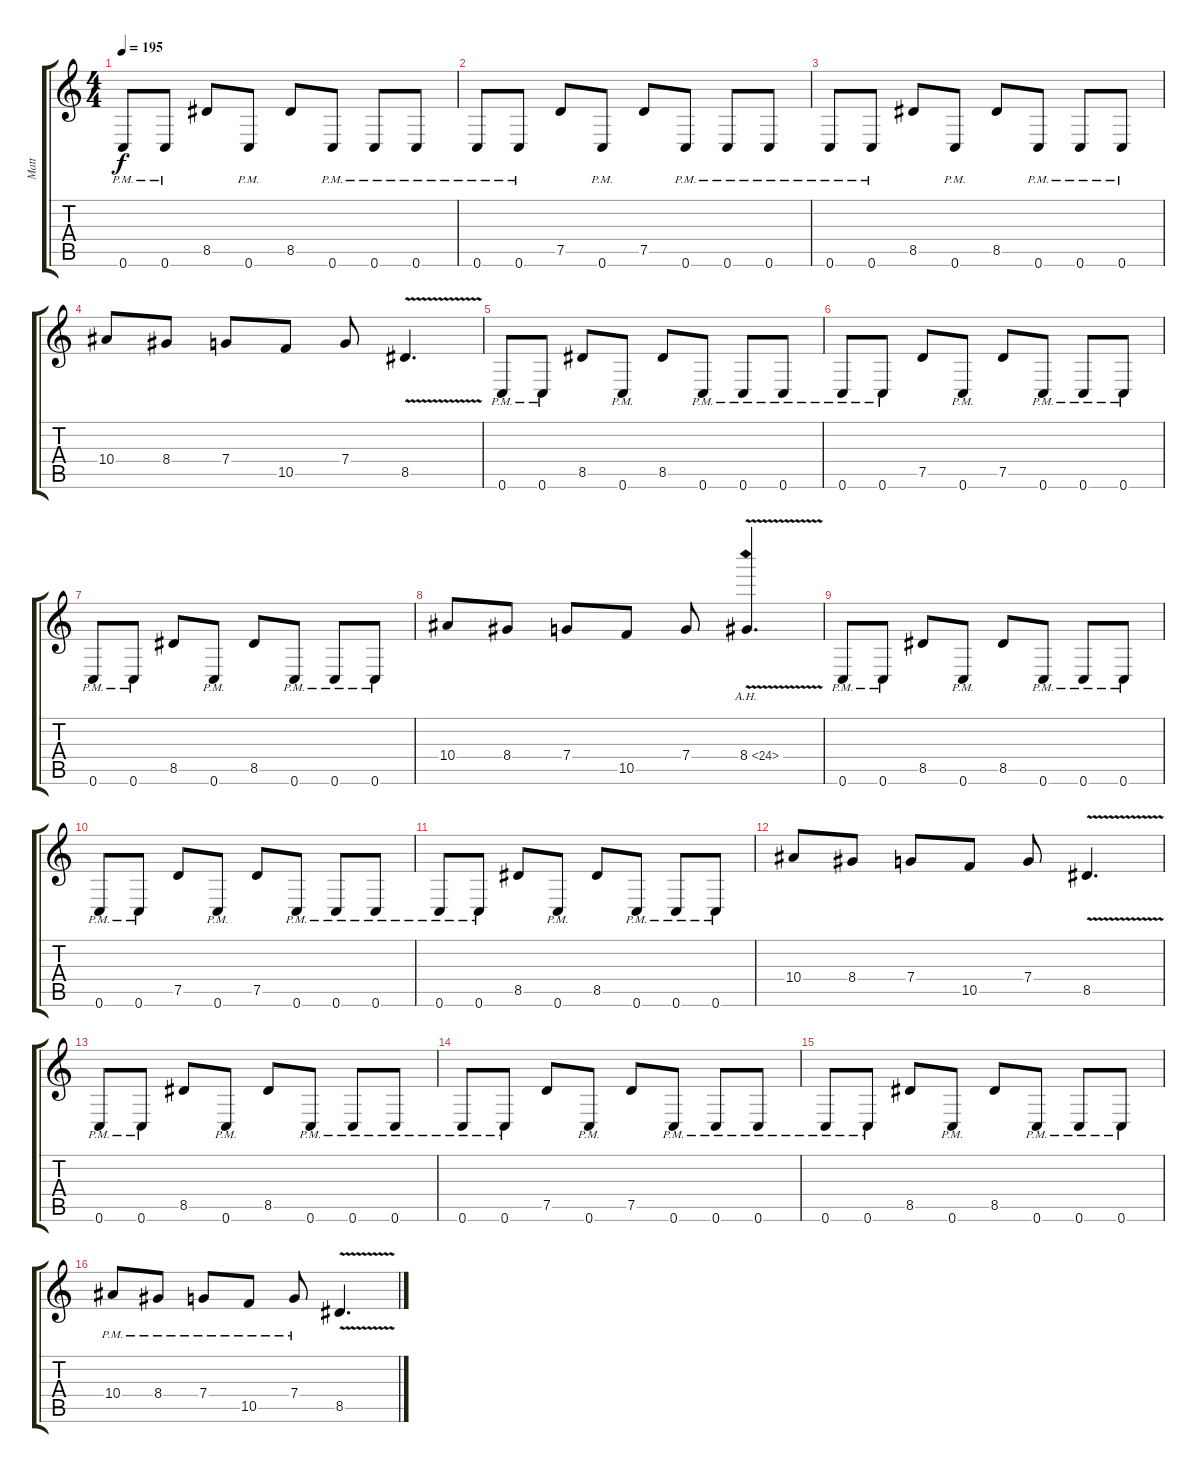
\track ("Matt" "Matt") {instrument overdrivenguitar}
\staff {score tabs}
\tuning (D4 A3 F3 C3 G2 C2) {hide}
\ts (4 4)
\tempo 195
\clef g2
\ks c
0.6{pm}.8{dy f} 0.6{pm}.8 8.5.8 0.6{pm}.8 8.5.8 0.6{pm}.8 0.6{pm}.8 0.6{pm}.8 |
0.6{pm}.8 0.6{pm}.8 7.5.8 0.6{pm}.8 7.5.8 0.6{pm}.8 0.6{pm}.8 0.6{pm}.8 |
0.6{pm}.8 0.6{pm}.8 8.5.8 0.6{pm}.8 8.5.8 0.6{pm}.8 0.6{pm}.8 0.6{pm}.8 |
10.4.8 8.4.8 7.4.8 10.5.8 7.4.8 8.5{v}.4{d} |
0.6{pm}.8 0.6{pm}.8 8.5.8 0.6{pm}.8 8.5.8 0.6{pm}.8 0.6{pm}.8 0.6{pm}.8 |
0.6{pm}.8 0.6{pm}.8 7.5.8 0.6{pm}.8 7.5.8 0.6{pm}.8 0.6{pm}.8 0.6{pm}.8 |
0.6{pm}.8 0.6{pm}.8 8.5.8 0.6{pm}.8 8.5.8 0.6{pm}.8 0.6{pm}.8 0.6{pm}.8 |
10.4.8 8.4.8 7.4.8 10.5.8 7.4.8 8.4{ah 16 v}.4{d} |
0.6{pm}.8 0.6{pm}.8 8.5.8 0.6{pm}.8 8.5.8 0.6{pm}.8 0.6{pm}.8 0.6{pm}.8 |
0.6{pm}.8 0.6{pm}.8 7.5.8 0.6{pm}.8 7.5.8 0.6{pm}.8 0.6{pm}.8 0.6{pm}.8 |
0.6{pm}.8 0.6{pm}.8 8.5.8 0.6{pm}.8 8.5.8 0.6{pm}.8 0.6{pm}.8 0.6{pm}.8 |
10.4.8 8.4.8 7.4.8 10.5.8 7.4.8 8.5{v}.4{d} |
0.6{pm}.8 0.6{pm}.8 8.5.8 0.6{pm}.8 8.5.8 0.6{pm}.8 0.6{pm}.8 0.6{pm}.8 |
0.6{pm}.8 0.6{pm}.8 7.5.8 0.6{pm}.8 7.5.8 0.6{pm}.8 0.6{pm}.8 0.6{pm}.8 |
0.6{pm}.8 0.6{pm}.8 8.5.8 0.6{pm}.8 8.5.8 0.6{pm}.8 0.6{pm}.8 0.6{pm}.8 |
10.4{pm}.8 8.4{pm}.8 7.4{pm}.8 10.5{pm}.8 7.4{pm}.8 8.5{v}.4{d}
